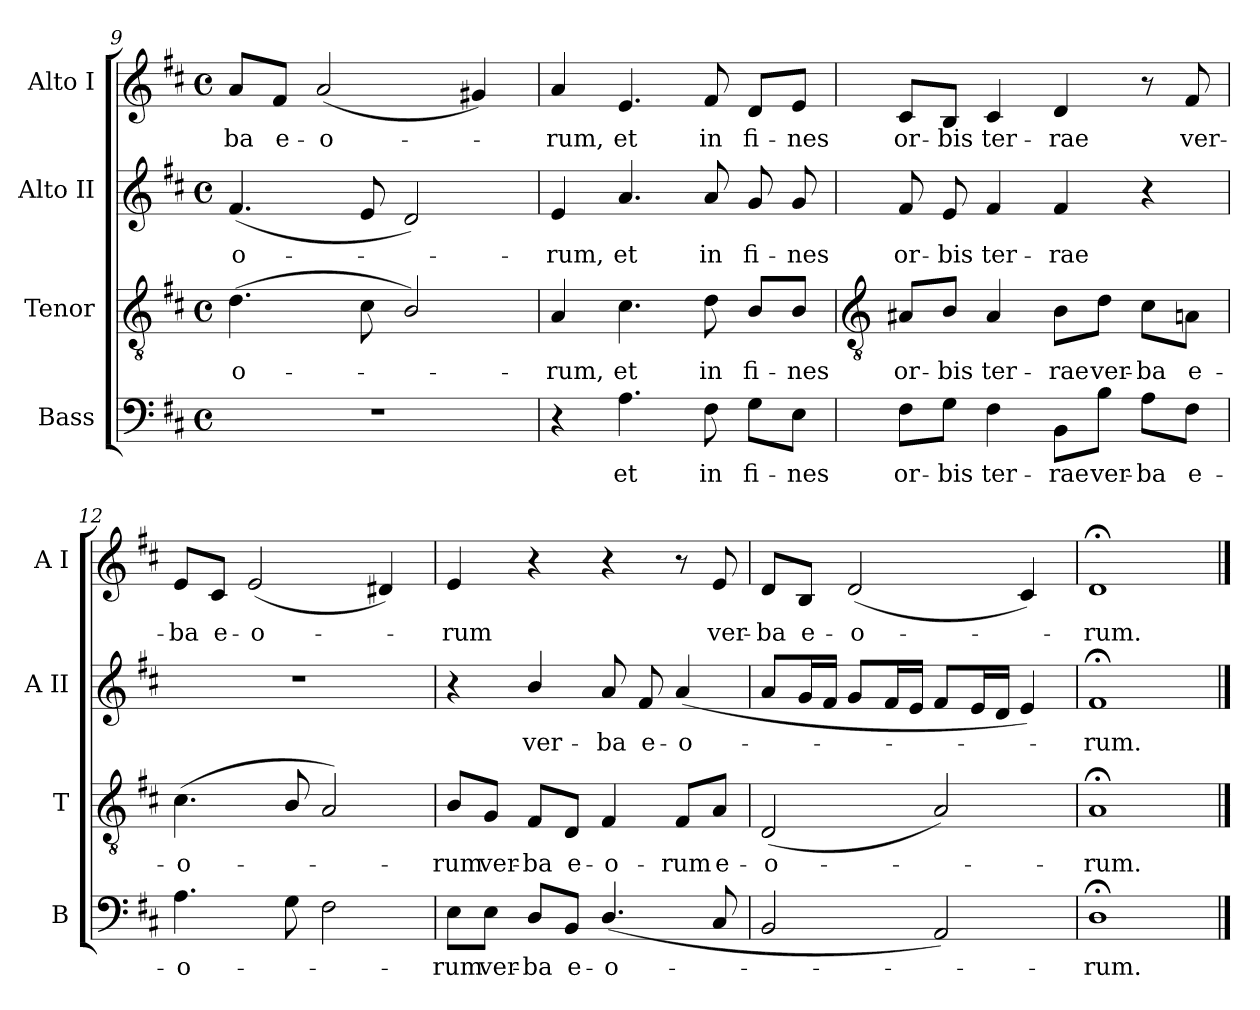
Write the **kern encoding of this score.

**kern	**text	**kern	**text	**kern	**text	**kern	**text
*part4	*part4	*part3	*part3	*part2	*part2	*part1	*part1
*staff4	*staff4	*staff3	*staff3	*staff2	*staff2	*staff1	*staff1
*I"Bass	*	*I"Tenor	*	*I"Alto II	*	*I"Alto I	*
*I'B	*	*I'T	*	*I'A II	*	*I'A I	*
*clefF4	*	*clefGv2	*	*clefG2	*	*clefG2	*
*k[f#c#]	*	*k[f#c#]	*	*k[f#c#]	*	*k[f#c#]	*
*D:	*	*D:	*	*D:	*	*D:	*
*M4/4	*	*M4/4	*	*M4/4	*	*M4/4	*
*met(c)	*	*met(c)	*	*met(c)	*	*met(c)	*
=9	=9	=9	=9	=9	=9	=9	=9
!	!	!	!LO:LY:b	!	!LO:LY:b	!	!LO:LY:b
1r	.	(>4.d	-o-	(<4.f#	-o-	8a/L	-ba
!	!	!	!	!	!	!	!LO:LY:b
.	.	.	.	.	.	8f#/J	e-
!	!	!	!	!	!	!	!LO:LY:b
.	.	.	.	.	.	(<2a	-o-
.	.	8c#	.	8e	.	.	.
.	.	2B/)	.	2d)	.	.	.
.	.	.	.	.	.	4g#X)	.
=10	=10	=10	=10	=10	=10	=10	=10
!	!	!	!LO:LY:b	!	!LO:LY:b	!	!LO:LY:b
4r	.	4A	rum,	4e	rum,	4a	rum,
!	!LO:LY:b	!	!LO:LY:b	!	!LO:LY:b	!	!LO:LY:b
4.A	et	4.c#	et	4.a	et	4.e	et
!	!LO:LY:b	!	!LO:LY:b	!	!LO:LY:b	!	!LO:LY:b
8F#	in	8d	in	8a	in	8f#	in
!	!LO:LY:b	!	!LO:LY:b	!	!LO:LY:b	!	!LO:LY:b
8G\L	fi-	8B/L	fi-	8g	fi-	8d/L	fi-
!	!LO:LY:b	!	!LO:LY:b	!	!LO:LY:b	!	!LO:LY:b
8E\J	-nes	8B/J	-nes	8g	-nes	8e/J	-nes
!!LO:LB:g=z
=11	=11	=11	=11	=11	=11	=11	=11
*	*	*clefGv2	*	*	*	*	*
!	!LO:LY:b	!	!LO:LY:b	!	!LO:LY:b	!	!LO:LY:b
8F#\L	or-	8A#X/L	or-	8f#	or-	8c#/L	or-
!	!LO:LY:b	!	!LO:LY:b	!	!LO:LY:b	!	!LO:LY:b
8G\J	-bis	8B/J	-bis	8e	-bis	8B/J	-bis
!	!LO:LY:b	!	!LO:LY:b	!	!LO:LY:b	!	!LO:LY:b
4F#	ter-	4A#	ter-	4f#	ter-	4c#	ter-
!	!LO:LY:b	!	!LO:LY:b	!	!LO:LY:b	!	!LO:LY:b
8BB\L	-rae	8B\L	-rae	4f#	-rae	4d	-rae
!	!LO:LY:b	!	!LO:LY:b	!	!	!	!
8B\J	ver-	8d\J	ver-	.	.	.	.
!	!LO:LY:b	!	!LO:LY:b	!	!	!	!
8A\L	-ba	8c#\L	-ba	4r	.	8r	.
!	!LO:LY:b	!	!LO:LY:b	!	!	!	!LO:LY:b
8F#\J	e-	8An\J	e-	.	.	8f#	ver-
=12	=12	=12	=12	=12	=12	=12	=12
!	!LO:LY:b	!	!LO:LY:b	!	!	!	!LO:LY:b
4.A	-o-	(<4.c#	-o-	1r	.	8e/L	-ba
!	!	!	!	!	!	!	!LO:LY:b
.	.	.	.	.	.	8c#/J	e-
!	!	!	!	!	!	!	!LO:LY:b
.	.	.	.	.	.	(<2e	-o-
8G	.	8B/	.	.	.	.	.
2F#	.	2A)	.	.	.	.	.
.	.	.	.	.	.	4d#X)	.
=13	=13	=13	=13	=13	=13	=13	=13
!	!LO:LY:b	!	!LO:LY:b	!	!	!	!LO:LY:b
8E\L	rum	8B/L	rum	4r	.	4e	rum
!	!LO:LY:b	!	!LO:LY:b	!	!	!	!
8E\J	ver-	8G/J	ver-	.	.	.	.
!	!LO:LY:b	!	!LO:LY:b	!	!LO:LY:b	!	!
8D/L	-ba	8F#/L	-ba	4b/	ver-	4r	.
!	!LO:LY:b	!	!LO:LY:b	!	!	!	!
8BB/J	e-	8D/J	e-	.	.	.	.
!	!LO:LY:b	!	!LO:LY:b	!	!LO:LY:b	!	!
(<4.D/	-o-	4F#	-o-	8a	-ba	4r	.
!	!	!	!	!	!LO:LY:b	!	!
.	.	.	.	8f#	e-	.	.
!	!	!	!LO:LY:b	!	!LO:LY:b	!	!
.	.	8F#/L	-rum	(<4a	-o-	8r	.
!	!	!	!LO:LY:b	!	!	!	!LO:LY:b
8C#	.	8A/J	e-	.	.	8e	ver-
=14	=14	=14	=14	=14	=14	=14	=14
!	!	!	!LO:LY:b	!	!	!	!LO:LY:b
2BB	.	(<2D	-o-	8aL	.	8d/L	-ba
!	!	!	!	!	!	!	!LO:LY:b
.	.	.	.	16gL	.	8B/J	e-
.	.	.	.	16f#JJ	.	.	.
!	!	!	!	!	!	!	!LO:LY:b
.	.	.	.	8gL	.	(<2d	-o-
.	.	.	.	16f#L	.	.	.
.	.	.	.	16eJJ	.	.	.
2AA)	.	2A)	.	8f#L	.	.	.
.	.	.	.	16eL	.	.	.
.	.	.	.	16dJJ	.	.	.
.	.	.	.	4e)	.	4c#)	.
=15	=15	=15	=15	=15	=15	=15	=15
!	!LO:LY:b	!	!LO:LY:b	!	!LO:LY:b	!	!LO:LY:b
1D;<	rum.	1A;<	rum.	1f#;<	rum.	1d;<	rum.
==	==	==	==	==	==	==	==
*-	*-	*-	*-	*-	*-	*-	*-
